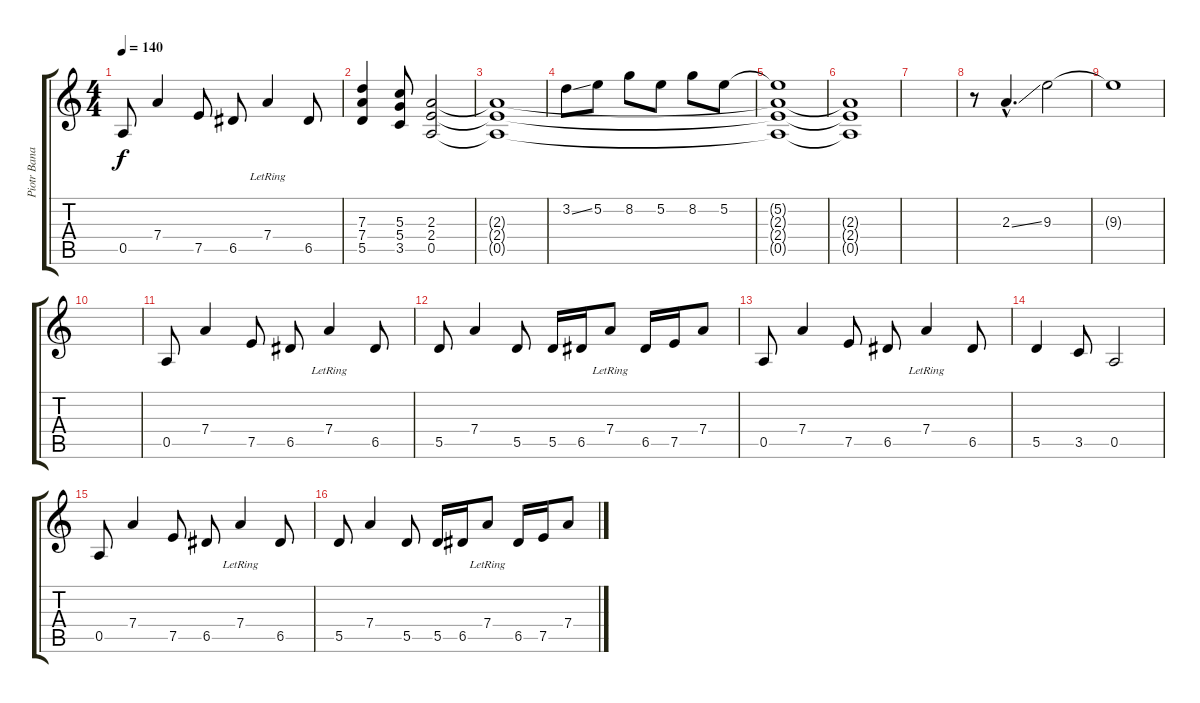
\track ("Piotr Banach (Prowadząca)" "Piotr Bana") {instrument overdrivenguitar}
\staff {score tabs}
\tuning (E4 B3 G3 D3 A2 E2) {hide}
\ts (4 4)
\tempo 140
\clef g2
\ks c
0.5.8{dy f} 7.4.4 7.5.8 6.5.8 7.4{lr}.4 6.5.8 |
(7.3 7.4 5.5).4{instrument overdrivenguitar} (5.3 5.4 3.5).8 (2.3 2.4 0.5).2 |
(2.3{t} 2.4{t} 0.5{t}).1 |
3.2{ss}.8 5.2.8 8.2.8 5.2.8 8.2.8 5.2.8 |
(5.2{t} 2.3{t} 2.4{t} 0.5{t}).1 |
(2.3{t} 2.4{t} 0.5{t}).1 |
|
r.8 2.3{ss hac}.4{d} 9.3.2 |
9.3{t}.1 |
|
0.5.8{instrument electricguitarclean} 7.4.4 7.5.8 6.5.8 7.4{lr}.4 6.5.8 |
5.5.8 7.4.4 5.5.8 5.5.16 6.5.16 7.4{lr}.8 6.5.16 7.5.16 7.4.8 |
0.5.8 7.4.4 7.5.8 6.5.8 7.4{lr}.4 6.5.8 |
5.5.4 3.5.8 0.5.2 |
0.5.8 7.4.4 7.5.8 6.5.8 7.4{lr}.4 6.5.8 |
5.5.8 7.4.4 5.5.8 5.5.16 6.5.16 7.4{lr}.8 6.5.16 7.5.16 7.4.8
